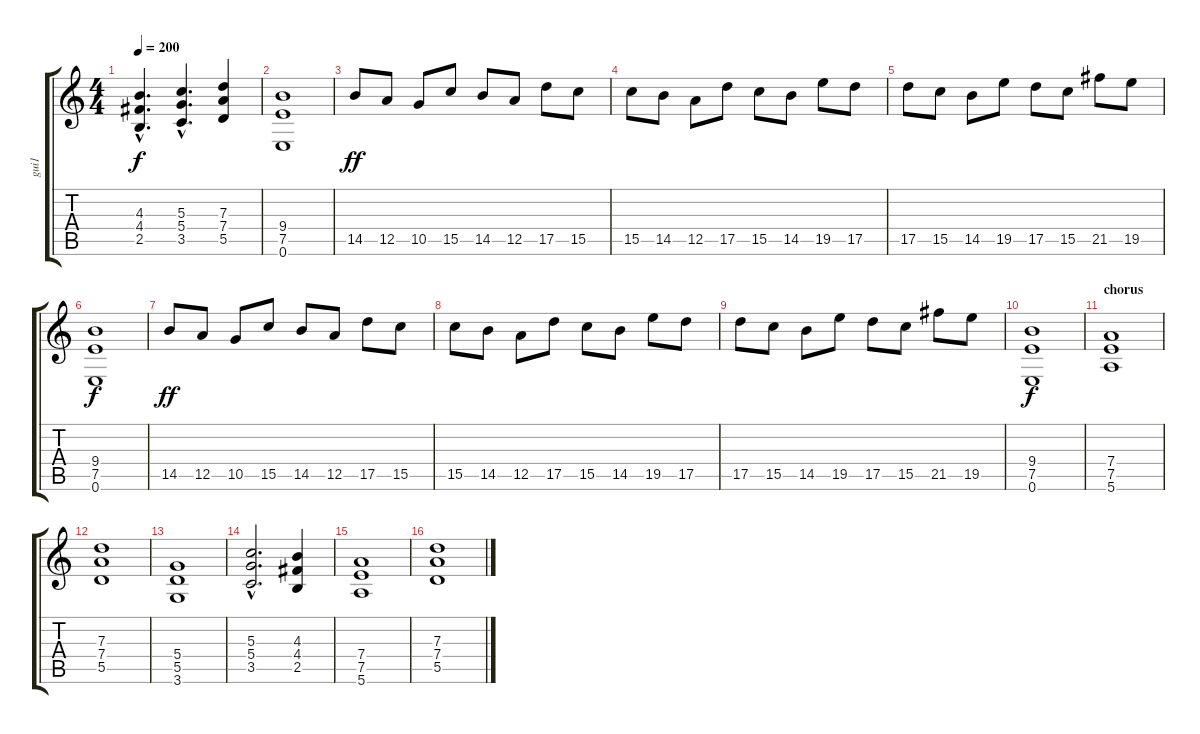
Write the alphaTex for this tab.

\track ("gui1" "gui1") {instrument distortionguitar}
\staff {score tabs}
\tuning (E4 B3 G3 D3 A2 E2) {hide}
\ts (4 4)
\tempo 200
\clef g2
\ks c
(4.3{hac} 4.4{hac} 2.5{hac}).4{d dy f} (5.3{hac} 5.4{hac} 3.5{hac}).4{d} (7.3 7.4 5.5).4 |
(9.4 7.5 0.6).1 |
14.5.8{dy ff} 12.5.8 10.5.8 15.5.8 14.5.8 12.5.8 17.5.8 15.5.8 |
15.5.8 14.5.8 12.5.8 17.5.8 15.5.8 14.5.8 19.5.8 17.5.8 |
17.5.8 15.5.8 14.5.8 19.5.8 17.5.8 15.5.8 21.5.8 19.5.8 |
(9.4 7.5 0.6).1{dy f} |
14.5.8{dy ff} 12.5.8 10.5.8 15.5.8 14.5.8 12.5.8 17.5.8 15.5.8 |
15.5.8 14.5.8 12.5.8 17.5.8 15.5.8 14.5.8 19.5.8 17.5.8 |
17.5.8 15.5.8 14.5.8 19.5.8 17.5.8 15.5.8 21.5.8 19.5.8 |
(9.4 7.5 0.6).1{dy f} |
\section ("" "chorus")
(7.4 7.5 5.6).1 |
(7.3 7.4 5.5).1 |
(5.4 5.5 3.6).1 |
(5.3{hac} 5.4{hac} 3.5{hac}).2{d} (4.3 4.4 2.5).4 |
(7.4 7.5 5.6).1 |
(7.3 7.4 5.5).1
